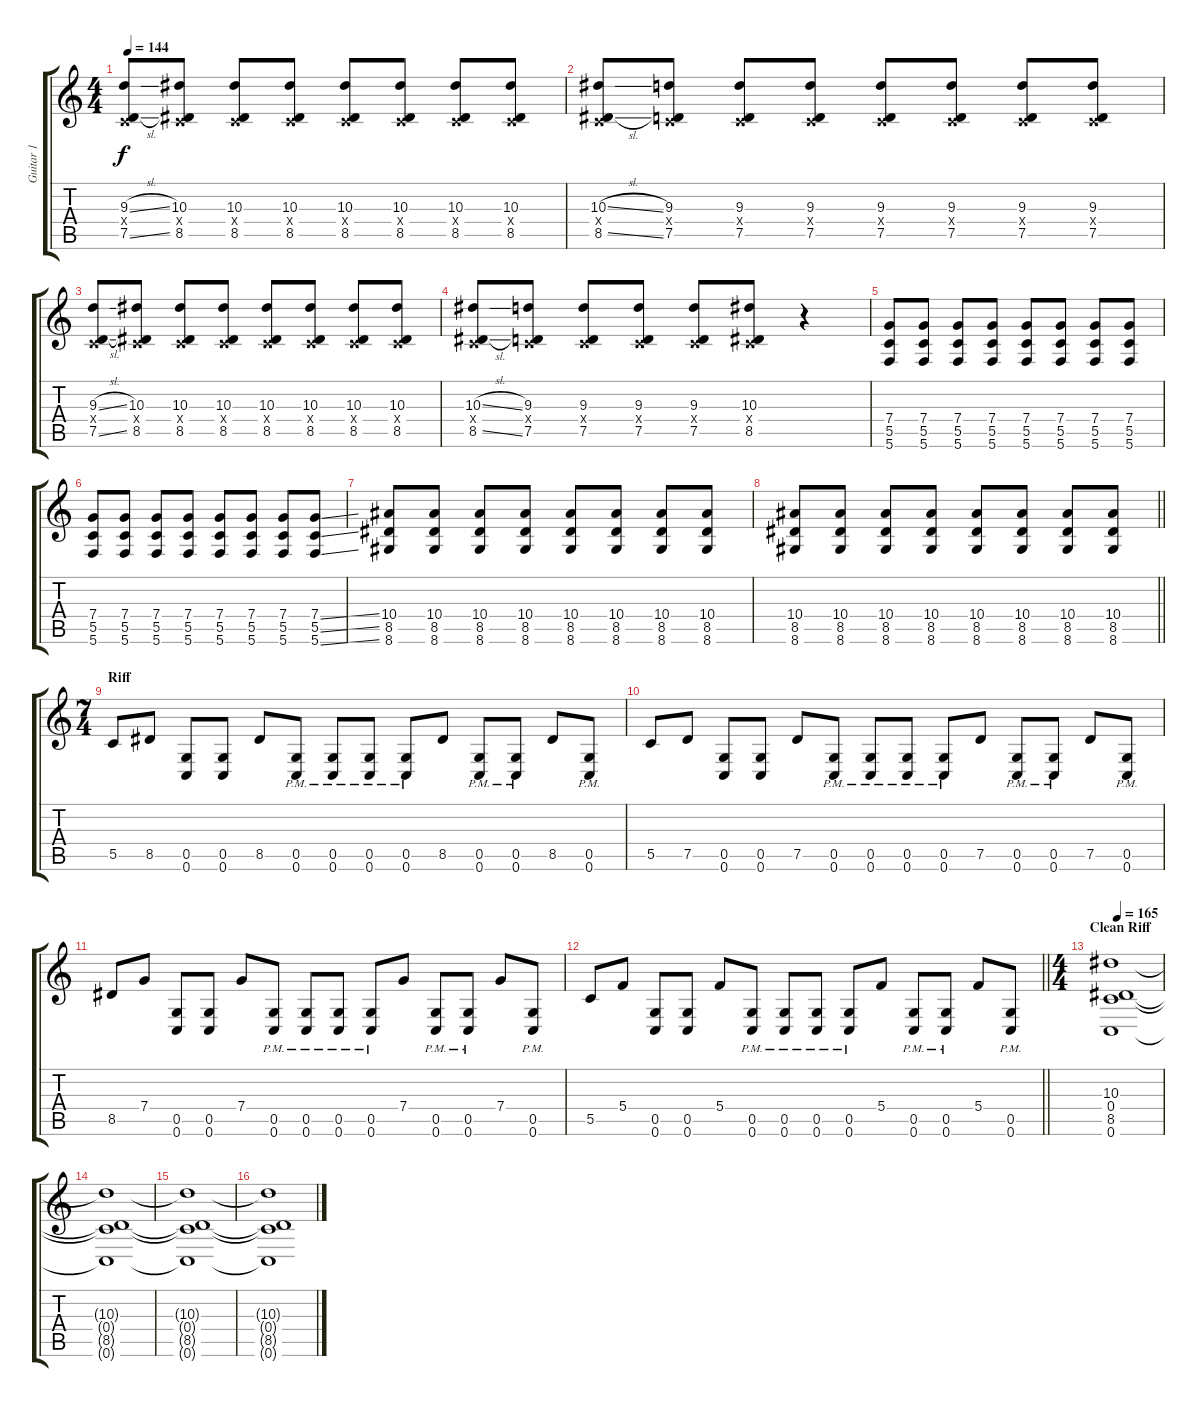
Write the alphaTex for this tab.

\track ("Guitar 1" "Guitar 1") {instrument electricguitarclean}
\staff {score tabs}
\tuning (D4 A3 F3 C3 G2 C2) {hide}
\ts (4 4)
\tempo 144
\clef g2
\ks c
(9.3{sl} 0.4{x} 7.5{sl}).8{dy f} (10.3 0.4{x} 8.5).8 (10.3 0.4{x} 8.5).8 (10.3 0.4{x} 8.5).8 (10.3 0.4{x} 8.5).8 (10.3 0.4{x} 8.5).8 (10.3 0.4{x} 8.5).8 (10.3 0.4{x} 8.5).8 |
(10.3{sl} 0.4{x} 8.5{sl}).8 (9.3 0.4{x} 7.5).8 (9.3 0.4{x} 7.5).8 (9.3 0.4{x} 7.5).8 (9.3 0.4{x} 7.5).8 (9.3 0.4{x} 7.5).8 (9.3 0.4{x} 7.5).8 (9.3 0.4{x} 7.5).8 |
(9.3{sl} 0.4{x} 7.5{sl}).8 (10.3 0.4{x} 8.5).8 (10.3 0.4{x} 8.5).8 (10.3 0.4{x} 8.5).8 (10.3 0.4{x} 8.5).8 (10.3 0.4{x} 8.5).8 (10.3 0.4{x} 8.5).8 (10.3 0.4{x} 8.5).8 |
(10.3{sl} 0.4{x} 8.5{sl}).8 (9.3 0.4{x} 7.5).8 (9.3 0.4{x} 7.5).8 (9.3 0.4{x} 7.5).8 (9.3 0.4{x} 7.5).8 (10.3 0.4{x} 8.5).8 r.4 |
(7.4 5.5 5.6).8 (7.4 5.5 5.6).8 (7.4 5.5 5.6).8 (7.4 5.5 5.6).8 (7.4 5.5 5.6).8 (7.4 5.5 5.6).8 (7.4 5.5 5.6).8 (7.4 5.5 5.6).8 |
(7.4 5.5 5.6).8 (7.4 5.5 5.6).8 (7.4 5.5 5.6).8 (7.4 5.5 5.6).8 (7.4 5.5 5.6).8 (7.4 5.5 5.6).8 (7.4 5.5 5.6).8 (7.4{ss} 5.5{ss} 5.6{ss}).8 |
(10.4 8.5 8.6).8 (10.4 8.5 8.6).8 (10.4 8.5 8.6).8 (10.4 8.5 8.6).8 (10.4 8.5 8.6).8 (10.4 8.5 8.6).8 (10.4 8.5 8.6).8 (10.4 8.5 8.6).8 |
\barLineRight lightlight
(10.4 8.5 8.6).8 (10.4 8.5 8.6).8 (10.4 8.5 8.6).8 (10.4 8.5 8.6).8 (10.4 8.5 8.6).8 (10.4 8.5 8.6).8 (10.4 8.5 8.6).8 (10.4 8.5 8.6).8 |
\ts (7 4)
\section ("" "Riff")
5.5.8 8.5.8 (0.5 0.6).8 (0.5 0.6).8 8.5.8 (0.5{pm} 0.6{pm}).8 (0.5{pm} 0.6{pm}).8 (0.5{pm} 0.6{pm}).8 (0.5{pm} 0.6{pm}).8 8.5.8 (0.5{pm} 0.6{pm}).8 (0.5{pm} 0.6{pm}).8 8.5.8 (0.5{pm} 0.6{pm}).8 |
5.5.8 7.5.8 (0.5 0.6).8 (0.5 0.6).8 7.5.8 (0.5{pm} 0.6{pm}).8 (0.5{pm} 0.6{pm}).8 (0.5{pm} 0.6{pm}).8 (0.5{pm} 0.6{pm}).8 7.5.8 (0.5{pm} 0.6{pm}).8 (0.5{pm} 0.6{pm}).8 7.5.8 (0.5{pm} 0.6{pm}).8 |
8.5.8 7.4.8 (0.5 0.6).8 (0.5 0.6).8 7.4.8 (0.5{pm} 0.6{pm}).8 (0.5{pm} 0.6{pm}).8 (0.5{pm} 0.6{pm}).8 (0.5{pm} 0.6{pm}).8 7.4.8 (0.5{pm} 0.6{pm}).8 (0.5{pm} 0.6{pm}).8 7.4.8 (0.5{pm} 0.6{pm}).8 |
\barLineRight lightlight
5.5.8 5.4.8 (0.5 0.6).8 (0.5 0.6).8 5.4.8 (0.5{pm} 0.6{pm}).8 (0.5{pm} 0.6{pm}).8 (0.5{pm} 0.6{pm}).8 (0.5{pm} 0.6{pm}).8 5.4.8 (0.5{pm} 0.6{pm}).8 (0.5{pm} 0.6{pm}).8 5.4.8 (0.5{pm} 0.6{pm}).8 |
\ts (4 4)
\section ("" "Clean Riff")
\tempo 165
(10.3 0.4 8.5 0.6).1 |
(10.3{t} 0.4{t} 8.5{t} 0.6{t}).1{volume 6} |
(10.3{t} 0.4{t} 8.5{t} 0.6{t}).1 |
(10.3{t} 0.4{t} 8.5{t} 0.6{t}).1
